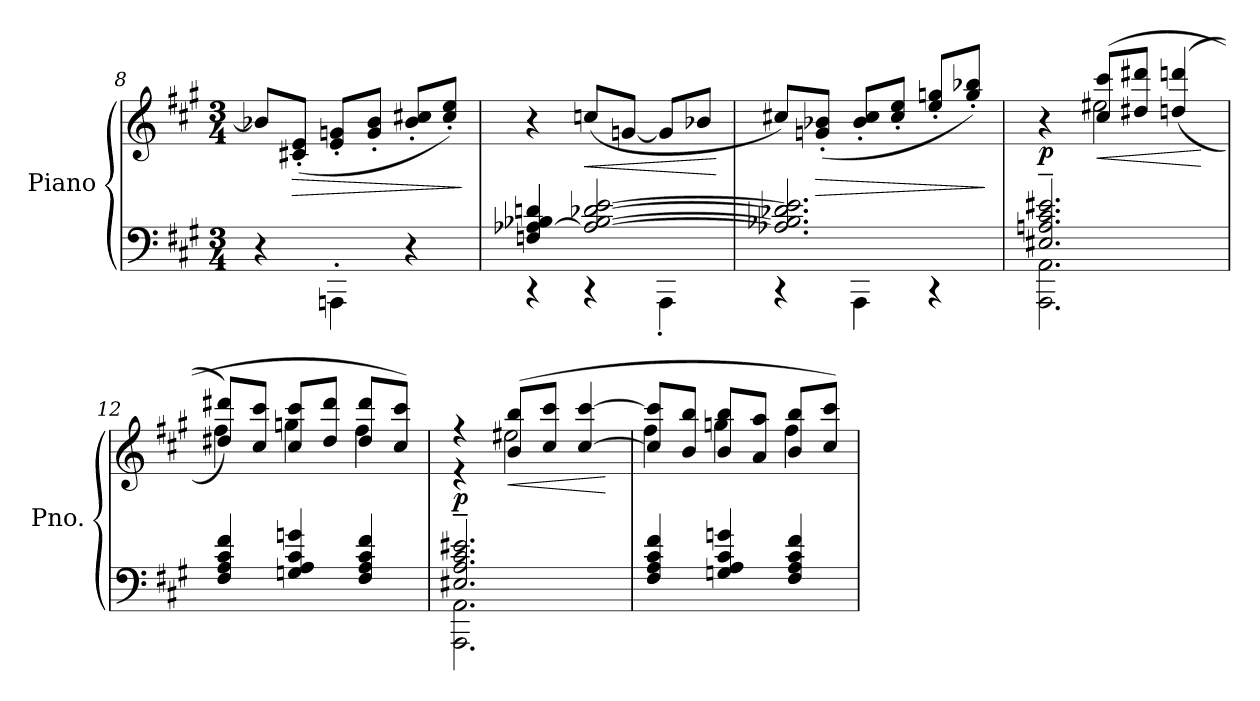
**kern	**kern	**dynam
*part1	*part1	*part1
*staff2	*staff1	*staff1/2
*I"Piano	*	*
*I'Pno.	*	*
*clefF4	*clefG2	*
*k[f#c#g#]	*k[f#c#g#]	*
*M3/4	*M3/4	*
=8	=8	=8
4r	8b-X/L]	.
!	!	!LO:HP:b
.	(<8c#X/' 8e/'J	>
4AAAn'\	8e/' 8gn/'L	.
.	8g/' 8b-/'J	.
4r	8b-/' 8cc#X/'L	.
.	8cc#/' 8ee/'J)	.
.	.	]
=9	=9	=9
*^	*	*
4Fn/ [4A-X/ 4B-X/ 4dn/	4r	4r	.
!	!	!	!LO:HP:b
2A-/_ [2B-/ [2d-X/ [2e/	4r	(<8ccn/L	<
.	.	[8gn/J	.
.	4AAA'\	8g/L]	.
.	.	8b-X/J	.
*v	*v	*	*
.	.	[
=10	=10	=10
*^	*	*
2.A-X/] 2.B-X/] 2.d-X/] 2.e/]	4r	8cc#X/L)	.
!	!	!	!LO:HP:b
.	.	(<8gn/' 8b-X/'J	>
.	4AAA\	8b-/' 8cc#/'L	.
.	.	8cc#/' 8ee/'J	.
.	4r	8ee/' 8ggn/'L	.
.	.	8gg/' 8bb-X/'J)	.
*v	*v	*	*
.	.	]
!!LO:LB:g=z
=11	=11	=11
*^	*^	*
!	!	!	!	!LO:DY:b
2.E#X/~ 2.An/~ 2.c#/~ 2.e#X/~	2.AAA\ 2.AA\	4r	4ryy	p
!	!	!	!	!LO:HP:b
.	.	(>8cc#/ 8ccc#/L	2ee#X\	<
.	.	8dd#X/ 8ddd#X/J	.	.
.	.	(>(<4ddn/ 4dddn/	.	.
*v	*v	*	*	*
*	*v	*v	*
.	.	[
=12	=12	=12
*	*^	*
4F#/ 4A/ 4c#/ 4f#/	8dd#X/ 8ddd#X/L))	4ff#\	.
.	8cc#/ 8ccc#/J	.	.
4Gn/ 4A/ 4c#/ 4gn/	8cc#/ 8ccc#/L	4ggn\	.
.	8dd#/ 8ddd#/J	.	.
4F#/ 4A/ 4c#/ 4f#/	8dd#/ 8ddd#/L	4ff#\	.
.	8cc#/ 8ccc#/J)	.	.
=13	=13	=13	=13
*^	*	*	*
!	!	!	!	!LO:DY:b
2.E#X/~ 2.A/~ 2.c#/~ 2.e#X/~	2.AAA\ 2.AA\	4r	4r	p
!	!	!	!	!LO:HP:b
.	.	(>8b/ 8bb/L	2ee#X\	<
.	.	8cc#/ 8ccc#/J	.	.
.	.	[4cc#/ [4ccc#/	.	.
*v	*v	*	*	*
*	*v	*v	*
.	.	[
=14	=14	=14
*	*^	*
4F#/ 4A/ 4c#/ 4f#/	8cc#/] 8ccc#/]L	4ff#\	.
.	8b/ 8bb/J	.	.
4Gn/ 4A/ 4c#/ 4gn/	8b/ 8bb/L	4ggn\	.
.	8a/ 8aa/J	.	.
4F#/ 4A/ 4c#/ 4f#/	8b/ 8bb/L	4ff#\	.
.	8cc#/ 8ccc#/J)	.	.
*	*v	*v	*
=	=	=
*-	*-	*-
